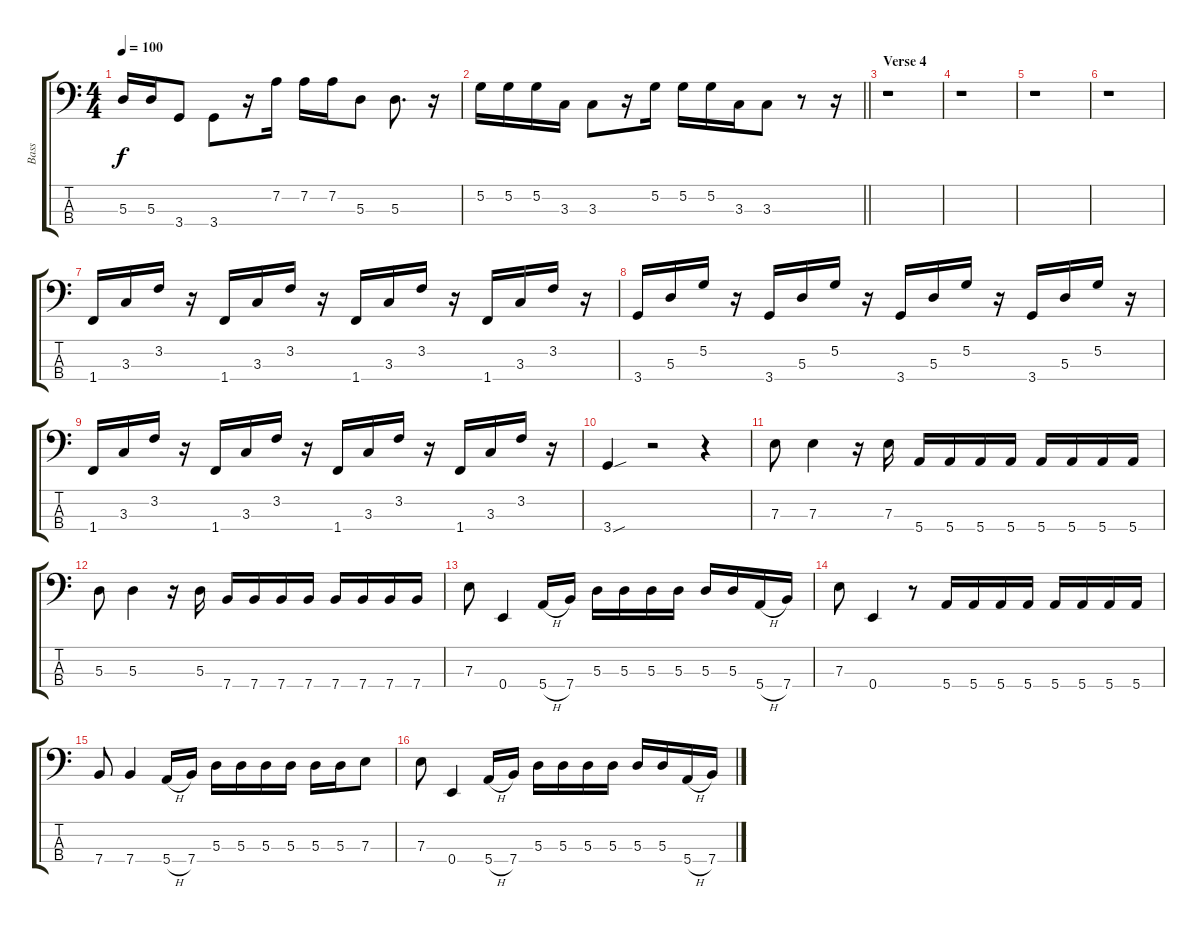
\track ("Bass" "Bass") {instrument electricbassfinger}
\staff {score tabs}
\tuning (G2 D2 A1 E1) {hide}
\ts (4 4)
\tempo 100
\clef f4
\ks c
5.3.16{dy f} 5.3.16 3.4.8 3.4.8 r.16 7.2.16 7.2.16 7.2.16 5.3.8 5.3.8{d} r.16 |
\barLineRight lightlight
5.2.16 5.2.16 5.2.16 3.3.16 3.3.8 r.16 5.2.16 5.2.16 5.2.16 3.3.16 3.3.8 r.8 r.16 |
\section ("" "Verse 4")
r.1 |
r.1 |
r.1 |
r.1 |
1.4.16 3.3.16 3.2.16 r.16 1.4.16 3.3.16 3.2.16 r.16 1.4.16 3.3.16 3.2.16 r.16 1.4.16 3.3.16 3.2.16 r.16 |
3.4.16 5.3.16 5.2.16 r.16 3.4.16 5.3.16 5.2.16 r.16 3.4.16 5.3.16 5.2.16 r.16 3.4.16 5.3.16 5.2.16 r.16 |
1.4.16 3.3.16 3.2.16 r.16 1.4.16 3.3.16 3.2.16 r.16 1.4.16 3.3.16 3.2.16 r.16 1.4.16 3.3.16 3.2.16 r.16 |
3.4{sou}.4 r.2 r.4 |
7.3.8 7.3.4 r.16 7.3.16 5.4.16 5.4.16 5.4.16 5.4.16 5.4.16 5.4.16 5.4.16 5.4.16 |
5.3.8 5.3.4 r.16 5.3.16 7.4.16 7.4.16 7.4.16 7.4.16 7.4.16 7.4.16 7.4.16 7.4.16 |
7.3.8 0.4.4 5.4{h}.16 7.4.16 5.3.16 5.3.16 5.3.16 5.3.16 5.3.16 5.3.16 5.4{h}.16 7.4.16 |
7.3.8 0.4.4 r.8 5.4.16 5.4.16 5.4.16 5.4.16 5.4.16 5.4.16 5.4.16 5.4.16 |
7.4.8 7.4.4 5.4{h}.16 7.4.16 5.3.16 5.3.16 5.3.16 5.3.16 5.3.16 5.3.16 7.3.8 |
7.3.8 0.4.4 5.4{h}.16 7.4.16 5.3.16 5.3.16 5.3.16 5.3.16 5.3.16 5.3.16 5.4{h}.16 7.4.16
